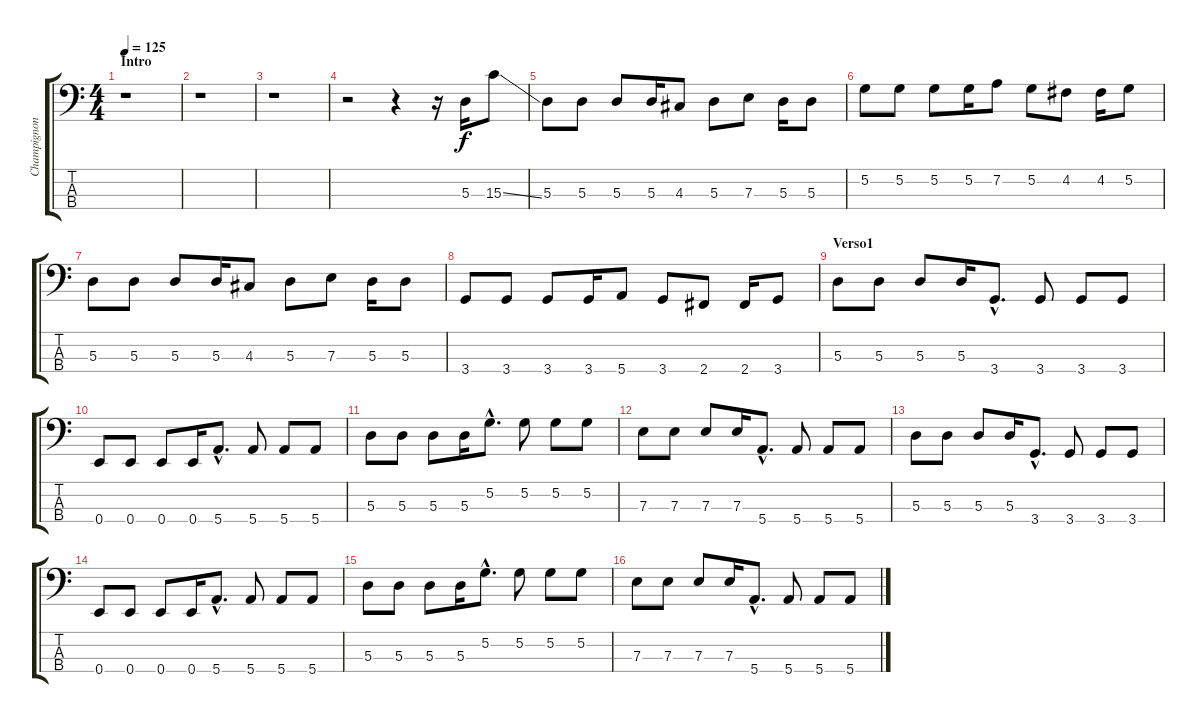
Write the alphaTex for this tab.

\track ("Champignon" "Champignon") {instrument electricbassfinger}
\staff {score tabs}
\tuning (G2 D2 A1 E1) {hide}
\ts (4 4)
\section ("" "Intro")
\tempo 125
\clef f4
\ks c
r.1{dy f instrument electricbassfinger} |
r.1 |
r.1 |
r.2 r.4 r.16 5.3.16 15.3{ss}.8 |
5.3.8 5.3.8 5.3.8 5.3.16 4.3.8 5.3.8 7.3.8 5.3.16 5.3.8 |
5.2.8 5.2.8 5.2.8 5.2.16 7.2.8 5.2.8 4.2.8 4.2.16 5.2.8 |
5.3.8 5.3.8 5.3.8 5.3.16 4.3.8 5.3.8 7.3.8 5.3.16 5.3.8 |
3.4.8 3.4.8 3.4.8 3.4.16 5.4.8 3.4.8 2.4.8 2.4.16 3.4.8 |
\section ("" "Verso1")
5.3.8 5.3.8 5.3.8 5.3.16 3.4{hac}.8{d} 3.4.8 3.4.8 3.4.8 |
0.4.8 0.4.8 0.4.8 0.4.16 5.4{hac}.8{d} 5.4.8 5.4.8 5.4.8 |
5.3.8 5.3.8 5.3.8 5.3.16 5.2{hac}.8{d} 5.2.8 5.2.8 5.2.8 |
7.3.8 7.3.8 7.3.8 7.3.16 5.4{hac}.8{d} 5.4.8 5.4.8 5.4.8 |
5.3.8 5.3.8 5.3.8 5.3.16 3.4{hac}.8{d} 3.4.8 3.4.8 3.4.8 |
0.4.8 0.4.8 0.4.8 0.4.16 5.4{hac}.8{d} 5.4.8 5.4.8 5.4.8 |
5.3.8 5.3.8 5.3.8 5.3.16 5.2{hac}.8{d} 5.2.8 5.2.8 5.2.8 |
7.3.8 7.3.8 7.3.8 7.3.16 5.4{hac}.8{d} 5.4.8 5.4.8 5.4.8
